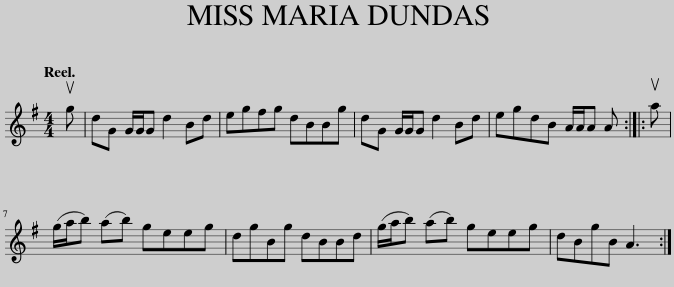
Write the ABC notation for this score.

X:1
L:1/8
Q:1/4=120
M:4/4
I:linebreak $
K:G
V:1 treble
V:1
 ug | dG G/G/G d2 Bd | egfg dBBg | dG G/G/G d2 Bd | egdB A/A/A A :: %5
 ua |$ (g/a/b) (ab) geeg | dgBg dBBd | (g/a/b) (ab) geeg | dBgB A3 :| %10
